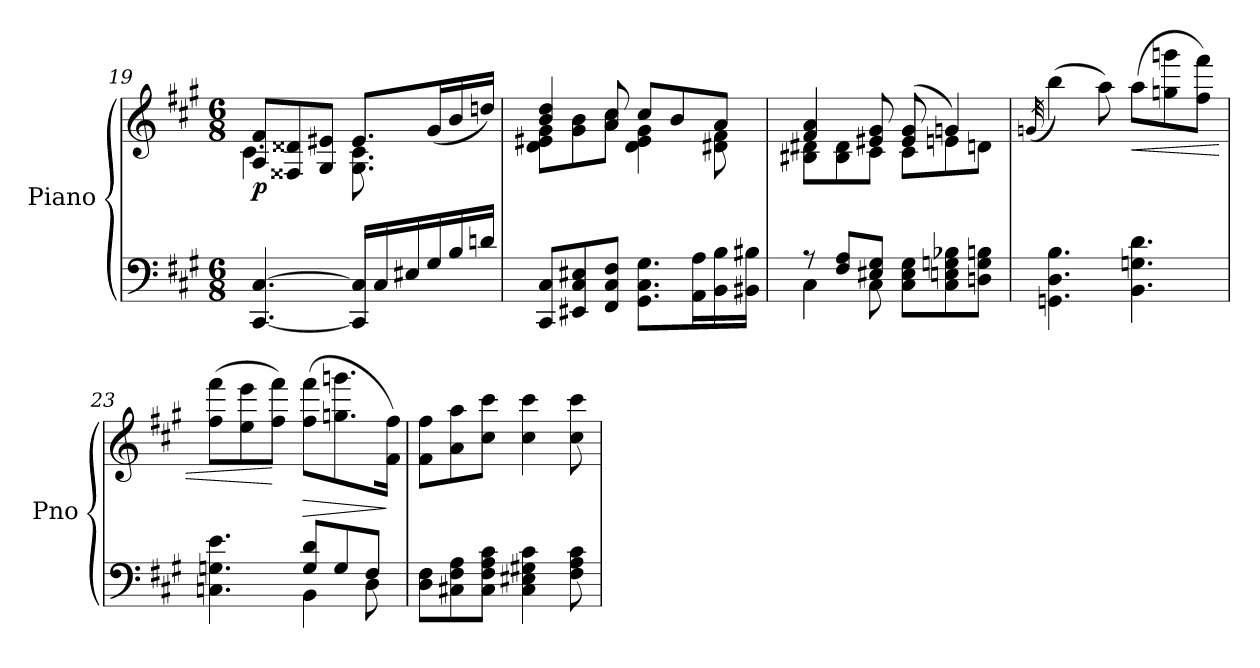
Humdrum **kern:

**kern	**kern	**dynam
*part1	*part1	*part1
*staff2	*staff1	*staff1/2
*I"Piano	*	*
*I'Pno	*	*
*clefF4	*clefG2	*
*k[f#c#g#]	*k[f#c#g#]	*
*A:	*A:	*
*M6/8	*M6/8	*
=19	=19	=19
*	*^	*
!	!	!	!LO:DY:b
[4.CC#/ [4.C#/	8A/ 8f#/L	4.c#\	p
.	8F##X/ 8d##X/	.	.
.	8G#/ 8e#X/J	.	.
16CC#/] 16C#/]LL	8.e#/L	8.G#\ 8.c#\	.
16C#/	.	.	.
16E#X/	.	.	.
16G#/	(16g#/L	8.ryy	.
16B/	16b/	.	.
16dn/JJ	16ddn/JJ)	.	.
=20	=20	=20	=20
8CC#/ 8C#/L	4b/ 4dd/	8d\ 8e#X\ 8g#\L	.
8EE#X/ 8C#/ 8E#X/	.	8g#\ 8b\	.
8FF#/ 8C#/ 8F#/J	8a/ 8cc#/	8a\ 8cc#\J	.
8.GG#\ 8.C#\ 8.G#\L	8cc#/L	4d\ 4e#\ 4g#\	.
.	8b/	.	.
16AA\ 16A\L	.	.	.
16BB\ 16B\	8a/J	8d#X\ 8f#\	.
16BB#X\ 16B#X\JJ	.	.	.
!!LO:LB:g=z	!!
=21	=21	=21	=21
*^	*	*	*
8rA	4C#\	4f#/ 4a/	8B#X\ 8d#X\L	.
8F#/ 8A/L	.	.	8B#\ 8d#\	.
8E#X/ 8G#/J	8C#\	8e#X/ 8g#/	8c#\J	.
8C#\ 8E#\ 8G#\L	4.ryy	(8e#/ 8g#/	8c#\L	.
8C#\ 8En\ 8Gn\ 8B-X\	.	4gn/)	8en\	.
8Dn\ 8G\ 8Bn\J	.	.	8dn\J	.
*v	*v	*	*	*
*	*v	*v	*
=22	=22	=22
.	(32qgn/	.
4.GGn\ 4.D\ 4.B\	(4bb\)	.
.	8aa\)	.
!	!	!LO:HP:b
4.BB\ 4.Gn\ 4.d\	(8aa\L	<
.	8ggn\ 8gggn\	.
.	8ff#\ 8fff#\J)	.
=23	=23	=23
*^	*	*
4.Cn\ 4.Gn\ 4.e\	4.ryy	(8ff#\ 8fff#\L	.
.	.	8ee\ 8eee\	.
.	.	8ff#\ 8fff#\J)	[
!	!	!	!LO:HP:b
8G/ 8d/L	4BB\	(8ff#\ 8fff#\L	>
8G/	.	8.ggn\ 8.gggn\	.
8F#/J	8D\	.	.
.	.	16f#\ 16ff#\Jk)	]
*v	*v	*	*
=24	=24	=24
8D\ 8F#\L	8f#\ 8ff#\L	.
8C#X\ 8F#\ 8A\	8a\ 8aa\	.
8C#\ 8F#\ 8A\ 8c#\J	8cc#\ 8ccc#\J	.
4C#\ 4E#X\ 4G#X\ 4c#\	4cc#\ 4ccc#\	.
8F#\ 8A\ 8c#\	8cc#\ 8ccc#\	.
=	=	=
*-	*-	*-
